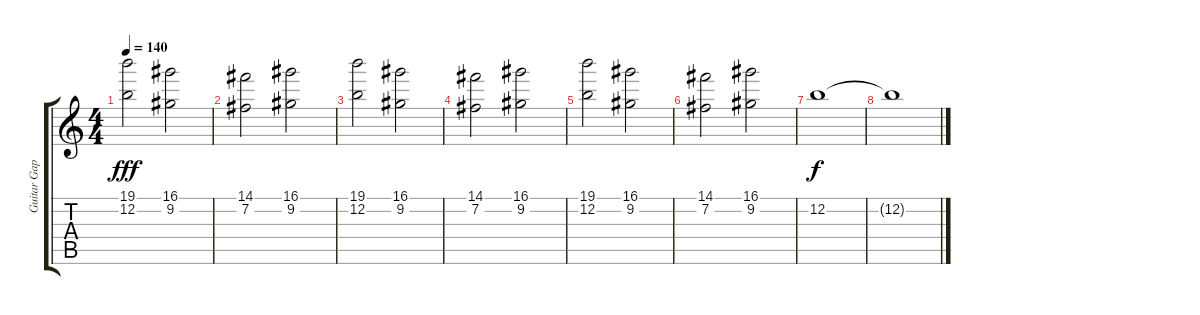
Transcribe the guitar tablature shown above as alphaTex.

\track ("Guitar Gaps" "Guitar Gap") {instrument electricguitarjazz}
\staff {score tabs}
\tuning (E4 B3 G3 D3 A2 E2) {hide}
\ts (4 4)
\tempo 140
\clef g2
\ks c
(19.1 12.2).2{dy fff} (16.1 9.2).2 |
(14.1 7.2).2 (16.1 9.2).2 |
(19.1 12.2).2 (16.1 9.2).2 |
(14.1 7.2).2 (16.1 9.2).2 |
(19.1 12.2).2 (16.1 9.2).2 |
(14.1 7.2).2 (16.1 9.2).2 |
12.2.1{dy f} |
12.2{t}.1
